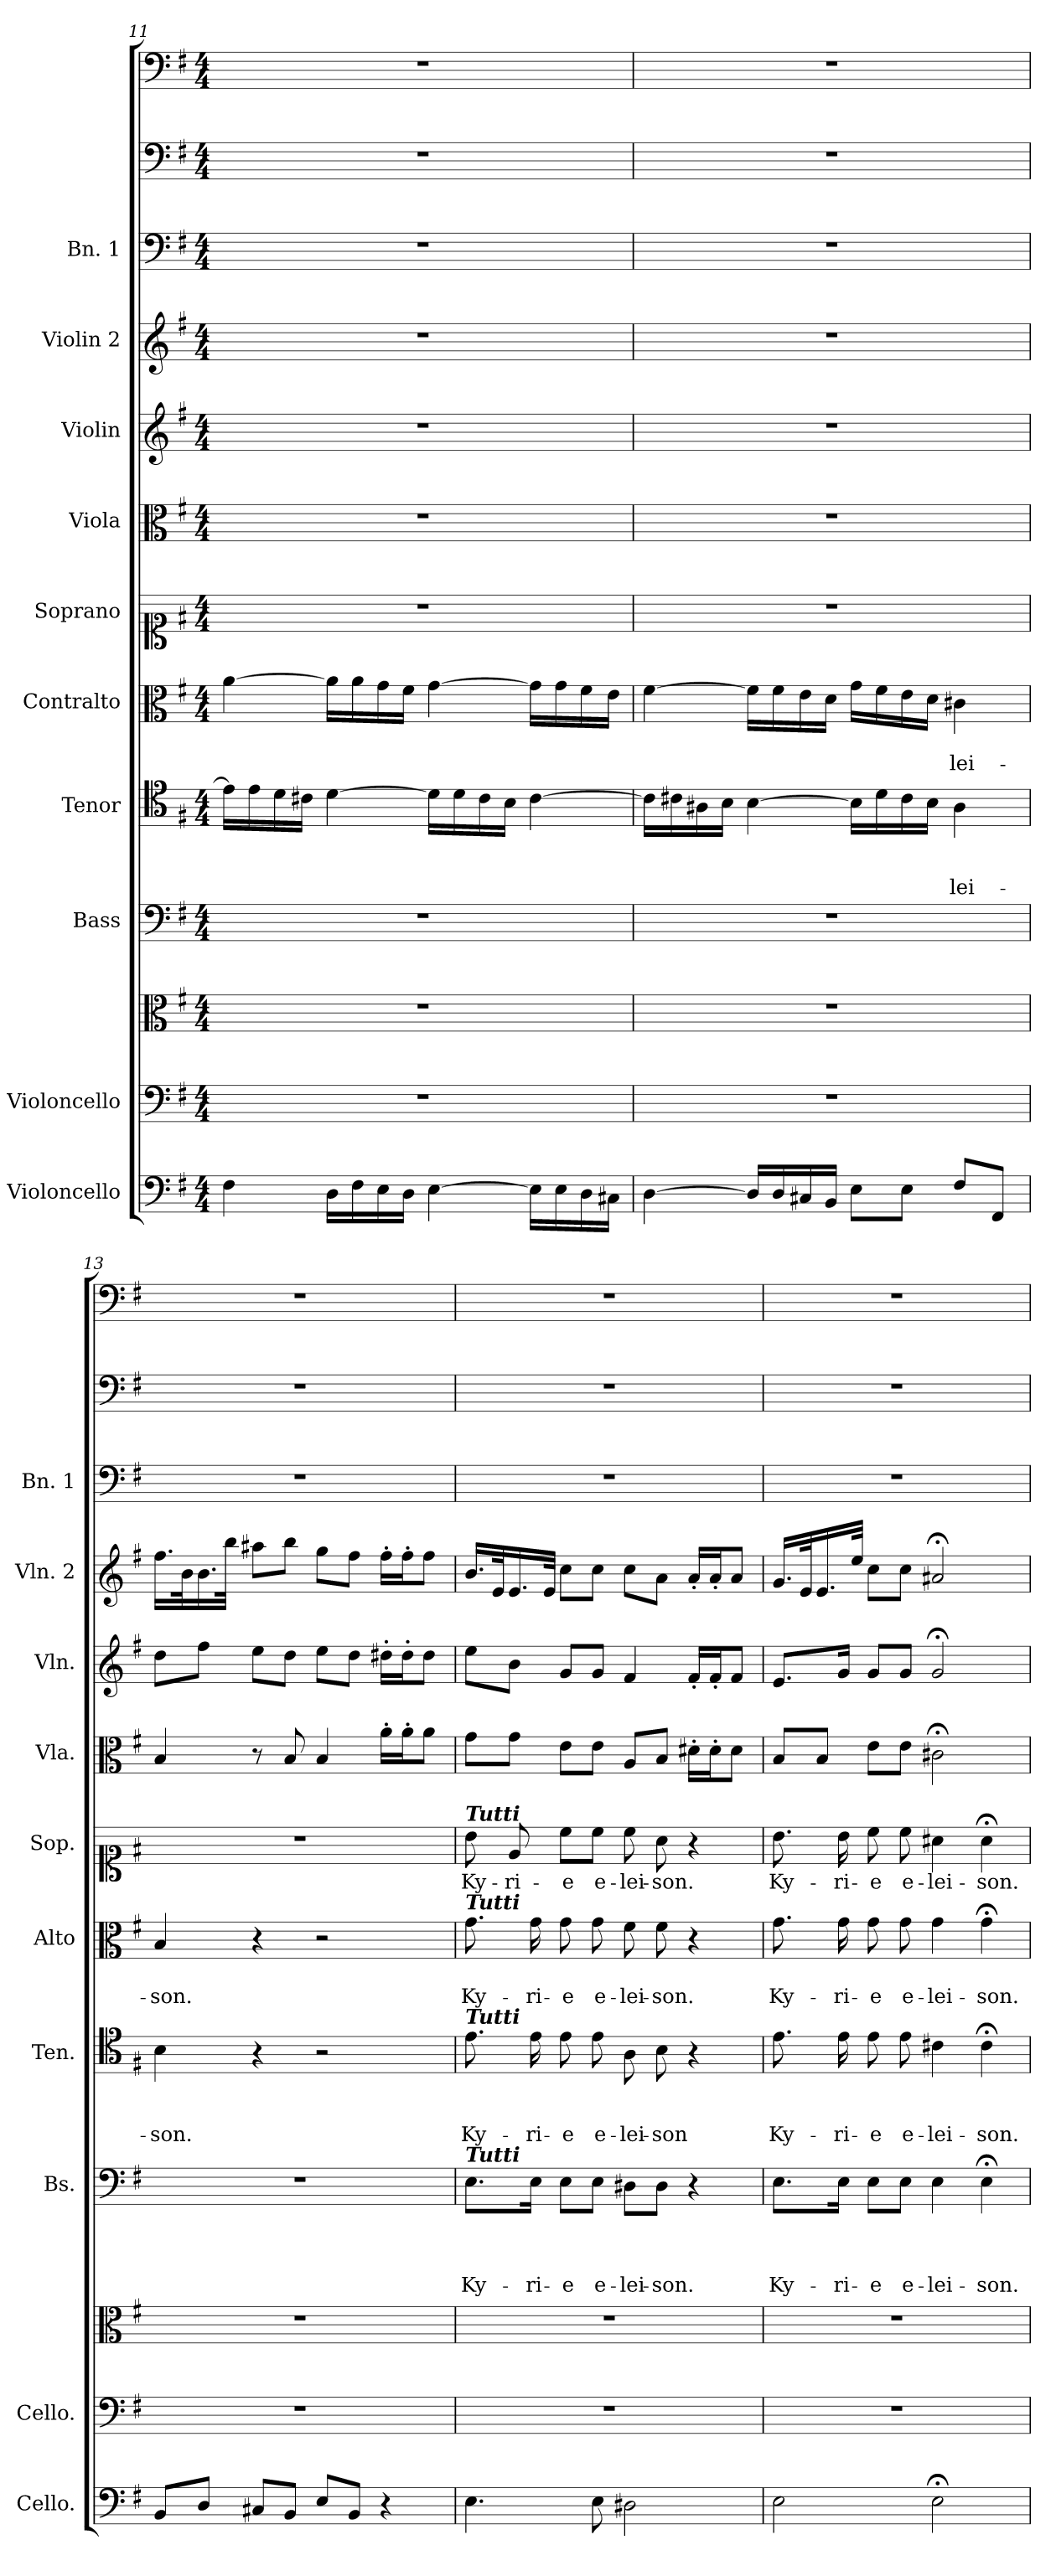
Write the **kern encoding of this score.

**kern	**kern	**kern	**kern	**text	**text	**text	**text	**kern	**text	**text	**text	**kern	**text	**text	**kern	**text	**kern	**kern	**kern	**kern	**kern	**kern
*part13	*part12	*part11	*part10	*part10	*part10	*part10	*part10	*part9	*part9	*part9	*part9	*part8	*part8	*part8	*part7	*part7	*part6	*part5	*part4	*part3	*part2	*part1
*staff13	*staff12	*staff11	*staff10	*staff10	*staff10	*staff10	*staff10	*staff9	*staff9	*staff9	*staff9	*staff8	*staff8	*staff8	*staff7	*staff7	*staff6	*staff5	*staff4	*staff3	*staff2	*staff1
*I"Violoncello	*I"Violoncello	*	*I"Bass	*	*	*	*	*I"Tenor	*	*	*	*I"Contralto	*	*	*I"Soprano	*	*I"Viola	*I"Violin	*I"Violin 2	*I"Bn. 1	*	*
*I'Cello.	*I'Cello.	*	*I'Bs.	*	*	*	*	*I'Ten.	*	*	*	*I'Alto	*	*	*I'Sop.	*	*I'Vla.	*I'Vln.	*I'Vln. 2	*I'Bn. 1	*	*
!!LO:PB:g=z
*clefF4	*clefF4	*clefC3	*clefF4	*	*	*	*	*clefC4	*	*	*	*clefC3	*	*	*clefC1	*	*clefC3	*clefG2	*clefG2	*clefF4	*clefF4	*clefF4
*	*	*	*	*	*	*	*	*ITrd7c12	*	*	*	*	*	*	*	*	*	*	*	*	*	*
*k[f#]	*k[f#]	*k[f#]	*k[f#]	*	*	*	*	*k[f#]	*	*	*	*k[f#]	*	*	*k[f#]	*	*k[f#]	*k[f#]	*k[f#]	*k[f#]	*k[f#]	*k[f#]
*G:	*G:	*G:	*G:	*	*	*	*	*G:	*	*	*	*G:	*	*	*G:	*	*G:	*G:	*G:	*G:	*G:	*G:
*M4/4	*M4/4	*M4/4	*M4/4	*	*	*	*	*M4/4	*	*	*	*M4/4	*	*	*M4/4	*	*M4/4	*M4/4	*M4/4	*M4/4	*M4/4	*M4/4
=11	=11	=11	=11	=11	=11	=11	=11	=11	=11	=11	=11	=11	=11	=11	=11	=11	=11	=11	=11	=11	=11	=11
4F#\	1r	1r	1r	.	.	.	.	16E\LL]	.	.	.	[>4a\	.	.	1r	.	1r	1r	1r	1r	1r	1r
.	.	.	.	.	.	.	.	16E\	.	.	.	.	.	.	.	.	.	.	.	.	.	.
.	.	.	.	.	.	.	.	16D\	.	.	.	.	.	.	.	.	.	.	.	.	.	.
.	.	.	.	.	.	.	.	16C#X\JJ	.	.	.	.	.	.	.	.	.	.	.	.	.	.
16D\LL	.	.	.	.	.	.	.	[>4D\	.	.	.	16a\LL]	.	.	.	.	.	.	.	.	.	.
16F#\	.	.	.	.	.	.	.	.	.	.	.	16a\	.	.	.	.	.	.	.	.	.	.
16E\	.	.	.	.	.	.	.	.	.	.	.	16g\	.	.	.	.	.	.	.	.	.	.
16D\JJ	.	.	.	.	.	.	.	.	.	.	.	16f#\JJ	.	.	.	.	.	.	.	.	.	.
[>4E\	.	.	.	.	.	.	.	16D\LL]	.	.	.	[>4g\	.	.	.	.	.	.	.	.	.	.
.	.	.	.	.	.	.	.	16D\	.	.	.	.	.	.	.	.	.	.	.	.	.	.
.	.	.	.	.	.	.	.	16C#\	.	.	.	.	.	.	.	.	.	.	.	.	.	.
.	.	.	.	.	.	.	.	16BB\JJ	.	.	.	.	.	.	.	.	.	.	.	.	.	.
16E\LL]	.	.	.	.	.	.	.	[>4C#\	.	.	.	16g\LL]	.	.	.	.	.	.	.	.	.	.
16E\	.	.	.	.	.	.	.	.	.	.	.	16g\	.	.	.	.	.	.	.	.	.	.
16D\	.	.	.	.	.	.	.	.	.	.	.	16f#\	.	.	.	.	.	.	.	.	.	.
16C#X\JJ	.	.	.	.	.	.	.	.	.	.	.	16e\JJ	.	.	.	.	.	.	.	.	.	.
=12	=12	=12	=12	=12	=12	=12	=12	=12	=12	=12	=12	=12	=12	=12	=12	=12	=12	=12	=12	=12	=12	=12
[>4D\	1r	1r	1r	.	.	.	.	16C#\LL]	.	.	.	[>4f#\	.	.	1r	.	1r	1r	1r	1r	1r	1r
.	.	.	.	.	.	.	.	16C#X\	.	.	.	.	.	.	.	.	.	.	.	.	.	.
.	.	.	.	.	.	.	.	16AA#X\	.	.	.	.	.	.	.	.	.	.	.	.	.	.
.	.	.	.	.	.	.	.	16BB\JJ	.	.	.	.	.	.	.	.	.	.	.	.	.	.
16D/LL]	.	.	.	.	.	.	.	[>4BB\	.	.	.	16f#\LL]	.	.	.	.	.	.	.	.	.	.
16D/	.	.	.	.	.	.	.	.	.	.	.	16f#\	.	.	.	.	.	.	.	.	.	.
16C#X/	.	.	.	.	.	.	.	.	.	.	.	16e\	.	.	.	.	.	.	.	.	.	.
16BB/JJ	.	.	.	.	.	.	.	.	.	.	.	16d\JJ	.	.	.	.	.	.	.	.	.	.
8E\L	.	.	.	.	.	.	.	16BB\LL]	.	.	.	16g\LL	.	.	.	.	.	.	.	.	.	.
.	.	.	.	.	.	.	.	16D\	.	.	.	16f#\	.	.	.	.	.	.	.	.	.	.
8E\J	.	.	.	.	.	.	.	16C#\	.	.	.	16e\	.	.	.	.	.	.	.	.	.	.
.	.	.	.	.	.	.	.	16BB\JJ	.	.	.	16d\JJ	.	.	.	.	.	.	.	.	.	.
!	!	!	!	!	!	!	!	!	!	!	!LO:LY:b	!	!	!LO:LY:b	!	!	!	!	!	!	!	!
8F#/L	.	.	.	.	.	.	.	4AA#\	.	.	-lei-	4c#X\	.	-lei-	.	.	.	.	.	.	.	.
8FF#/J	.	.	.	.	.	.	.	.	.	.	.	.	.	.	.	.	.	.	.	.	.	.
=13	=13	=13	=13	=13	=13	=13	=13	=13	=13	=13	=13	=13	=13	=13	=13	=13	=13	=13	=13	=13	=13	=13
!	!	!	!	!	!	!	!	!	!	!	!LO:LY:b	!	!	!LO:LY:b	!	!	!	!	!	!	!	!
8BB/L	1r	1r	1r	.	.	.	.	4BB\	.	.	-son.	4B/	.	-son.	1r	.	4B/	8dd\L	16.ff#\LL	1r	1r	1r
.	.	.	.	.	.	.	.	.	.	.	.	.	.	.	.	.	.	.	32b\k	.	.	.
8D/J	.	.	.	.	.	.	.	.	.	.	.	.	.	.	.	.	.	8ff#\J	16.b\	.	.	.
.	.	.	.	.	.	.	.	.	.	.	.	.	.	.	.	.	.	.	32bb\JJk	.	.	.
8C#X/L	.	.	.	.	.	.	.	4r	.	.	.	4r	.	.	.	.	8r	8ee\L	8aa#X\L	.	.	.
8BB/J	.	.	.	.	.	.	.	.	.	.	.	.	.	.	.	.	8B/	8dd\J	8bb\J	.	.	.
8E/L	.	.	.	.	.	.	.	2r	.	.	.	2r	.	.	.	.	4B/	8ee\L	8gg\L	.	.	.
8BB/J	.	.	.	.	.	.	.	.	.	.	.	.	.	.	.	.	.	8dd\J	8ff#\J	.	.	.
4r	.	.	.	.	.	.	.	.	.	.	.	.	.	.	.	.	16a'>\LL	16dd#X'>\LL	16ff#'>\LL	.	.	.
.	.	.	.	.	.	.	.	.	.	.	.	.	.	.	.	.	16a'>\J	16dd#'>\J	16ff#'>\J	.	.	.
.	.	.	.	.	.	.	.	.	.	.	.	.	.	.	.	.	8a\J	8dd#\J	8ff#\J	.	.	.
!!LO:PB:g=z
=14	=14	=14	=14	=14	=14	=14	=14	=14	=14	=14	=14	=14	=14	=14	=14	=14	=14	=14	=14	=14	=14	=14
!	!	!	!	!	!	!	!	!	!	!	!	!	!	!	!LO:TX:a:Bi:t=Tutti	!	!	!	!	!	!	!
!	!	!	!	!	!	!	!	!	!	!	!	!LO:TX:a:Bi:t=Tutti	!	!	!	!	!	!	!	!	!	!
!	!	!	!	!	!	!	!	!LO:TX:a:Bi:t=Tutti	!	!	!	!	!	!	!	!	!	!	!	!	!	!
!	!	!	!LO:TX:a:Bi:t=Tutti	!	!	!	!	!	!	!	!	!	!	!	!	!	!	!	!	!	!	!
!	!	!	!	!	!	!	!LO:LY:b	!	!	!	!LO:LY:b	!	!	!LO:LY:b	!	!LO:LY:b	!	!	!	!	!	!
4.E\	1r	1r	8.E\L	.	.	.	Ky-	8.E\	.	.	Ky-	8.g\	.	Ky-	8b\	Ky-	8g\L	8ee\L	16.b/LL	1r	1r	1r
.	.	.	.	.	.	.	.	.	.	.	.	.	.	.	.	.	.	.	32e/k	.	.	.
!	!	!	!	!	!	!	!	!	!	!	!	!	!	!	!	!LO:LY:b	!	!	!	!	!	!
.	.	.	.	.	.	.	.	.	.	.	.	.	.	.	8e/	-ri-	8g\J	8b\J	16.e/	.	.	.
!	!	!	!	!	!	!	!LO:LY:b	!	!	!	!LO:LY:b	!	!	!LO:LY:b	!	!	!	!	!	!	!	!
.	.	.	16E\Jk	.	.	.	-ri-	16E\	.	.	-ri-	16g\	.	-ri-	.	.	.	.	.	.	.	.
.	.	.	.	.	.	.	.	.	.	.	.	.	.	.	.	.	.	.	32e/JJk	.	.	.
!	!	!	!	!	!	!	!LO:LY:b	!	!	!	!LO:LY:b	!	!	!LO:LY:b	!	!LO:LY:b	!	!	!	!	!	!
.	.	.	8E\L	.	.	.	-e	8E\	.	.	-e	8g\	.	-e	8cc\L	-e	8e\L	8g/L	8cc\L	.	.	.
!	!	!	!	!	!	!	!LO:LY:b	!	!	!	!LO:LY:b	!	!	!LO:LY:b	!	!LO:LY:b	!	!	!	!	!	!
8E\	.	.	8E\J	.	.	.	e-	8E\	.	.	e-	8g\	.	e-	8cc\J	e-	8e\J	8g/J	8cc\J	.	.	.
!	!	!	!	!	!	!	!LO:LY:b	!	!	!	!LO:LY:b	!	!	!LO:LY:b	!	!LO:LY:b	!	!	!	!	!	!
2D#X\	.	.	8D#X\L	.	.	.	-lei-	8AA\	.	.	-lei-	8f#\	.	-lei-	8cc\	-lei-	8A/L	4f#/	8cc\L	.	.	.
!	!	!	!	!	!	!	!LO:LY:b	!	!	!	!LO:LY:b	!	!	!LO:LY:b	!	!LO:LY:b	!	!	!	!	!	!
.	.	.	8D#\J	.	.	.	-son.	8BB\	.	.	-son	8f#\	.	-son.	8a\	-son.	8B/J	.	8a\J	.	.	.
.	.	.	4r	.	.	.	.	4r	.	.	.	4r	.	.	4r	.	16d#X'>\LL	16f#'>/LL	16a'>/LL	.	.	.
.	.	.	.	.	.	.	.	.	.	.	.	.	.	.	.	.	16d#'>\J	16f#'>/J	16a'>/J	.	.	.
.	.	.	.	.	.	.	.	.	.	.	.	.	.	.	.	.	8d#\J	8f#/J	8a/J	.	.	.
=15	=15	=15	=15	=15	=15	=15	=15	=15	=15	=15	=15	=15	=15	=15	=15	=15	=15	=15	=15	=15	=15	=15
!	!	!	!	!	!	!	!LO:LY:b	!	!	!	!LO:LY:b	!	!	!LO:LY:b	!	!LO:LY:b	!	!	!	!	!	!
2E\	1r	1r	8.E\L	.	.	.	Ky-	8.E\	.	.	Ky-	8.g\	.	Ky-	8.b\	Ky-	8B/L	8.e/L	16.g/LL	1r	1r	1r
.	.	.	.	.	.	.	.	.	.	.	.	.	.	.	.	.	.	.	32e/k	.	.	.
.	.	.	.	.	.	.	.	.	.	.	.	.	.	.	.	.	8B/J	.	16.e/	.	.	.
!	!	!	!	!	!	!	!LO:LY:b	!	!	!	!LO:LY:b	!	!	!LO:LY:b	!	!LO:LY:b	!	!	!	!	!	!
.	.	.	16E\Jk	.	.	.	-ri-	16E\	.	.	-ri-	16g\	.	-ri-	16b\	-ri-	.	16g/Jk	.	.	.	.
.	.	.	.	.	.	.	.	.	.	.	.	.	.	.	.	.	.	.	32ee/JJk	.	.	.
!	!	!	!	!	!	!	!LO:LY:b	!	!	!	!LO:LY:b	!	!	!LO:LY:b	!	!LO:LY:b	!	!	!	!	!	!
.	.	.	8E\L	.	.	.	-e	8E\	.	.	-e	8g\	.	-e	8cc\	-e	8e\L	8g/L	8cc\L	.	.	.
!	!	!	!	!	!	!	!LO:LY:b	!	!	!	!LO:LY:b	!	!	!LO:LY:b	!	!LO:LY:b	!	!	!	!	!	!
.	.	.	8E\J	.	.	.	e-	8E\	.	.	e-	8g\	.	e-	8cc\	e-	8e\J	8g/J	8cc\J	.	.	.
!	!	!	!	!	!	!	!LO:LY:b	!	!	!	!LO:LY:b	!	!	!LO:LY:b	!	!LO:LY:b	!	!	!	!	!	!
2E;<\	.	.	4E\	.	.	.	-lei-	4C#X\	.	.	-lei-	4g\	.	-lei-	4a#X\	-lei-	2c#X;<\	2g;</	2a#X;</	.	.	.
!	!	!	!	!	!	!	!LO:LY:b	!	!	!	!LO:LY:b	!	!	!LO:LY:b	!	!LO:LY:b	!	!	!	!	!	!
.	.	.	4E;<\	.	.	.	-son.	4C#;<\	.	.	-son.	4g;<\	.	-son.	4a#;<\	-son.	.	.	.	.	.	.
=	=	=	=	=	=	=	=	=	=	=	=	=	=	=	=	=	=	=	=	=	=	=
*-	*-	*-	*-	*-	*-	*-	*-	*-	*-	*-	*-	*-	*-	*-	*-	*-	*-	*-	*-	*-	*-	*-
